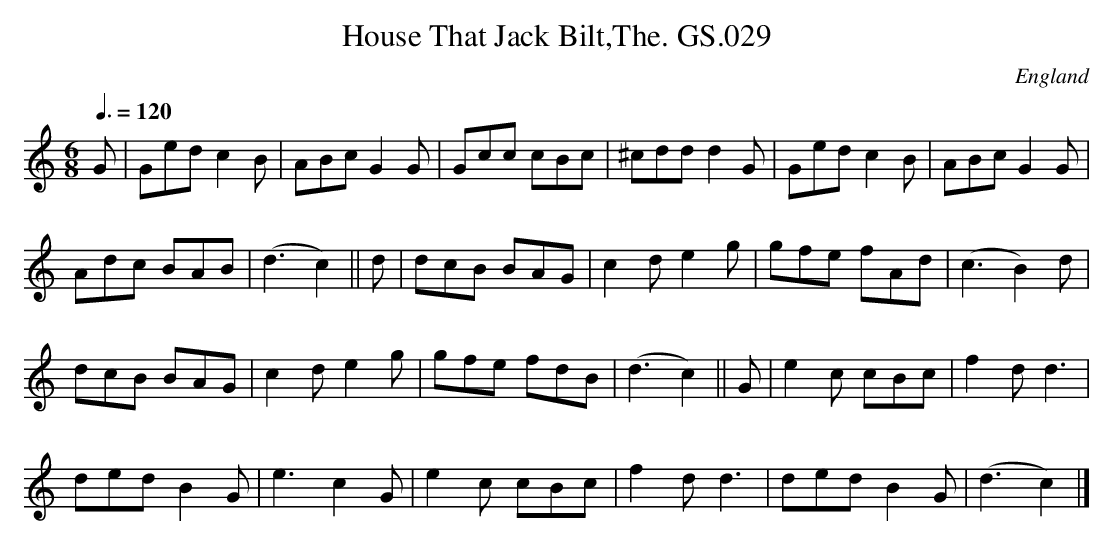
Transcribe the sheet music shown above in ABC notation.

X:1
T:House That Jack Bilt,The. GS.029
L:1/8
M:6/8
O:England
Q:3/8=120
K:C Major
G | Ged c2B | ABc G2G | Gcc cBc | ^cdd d2G | Ged c2B | ABc G2G |!
Adc BAB | (d3c2) || d | dcB BAG | c2de2g | gfe fAd | (c3B2) d |!
dcB BAG | c2de2g| gfe fdB |(d3c2)|| G | e2c cBc | f2d d3 |!
ded B2G | e3 c2 G | e2c cBc | f2d d3 | ded B2G | (d3c2) |]
